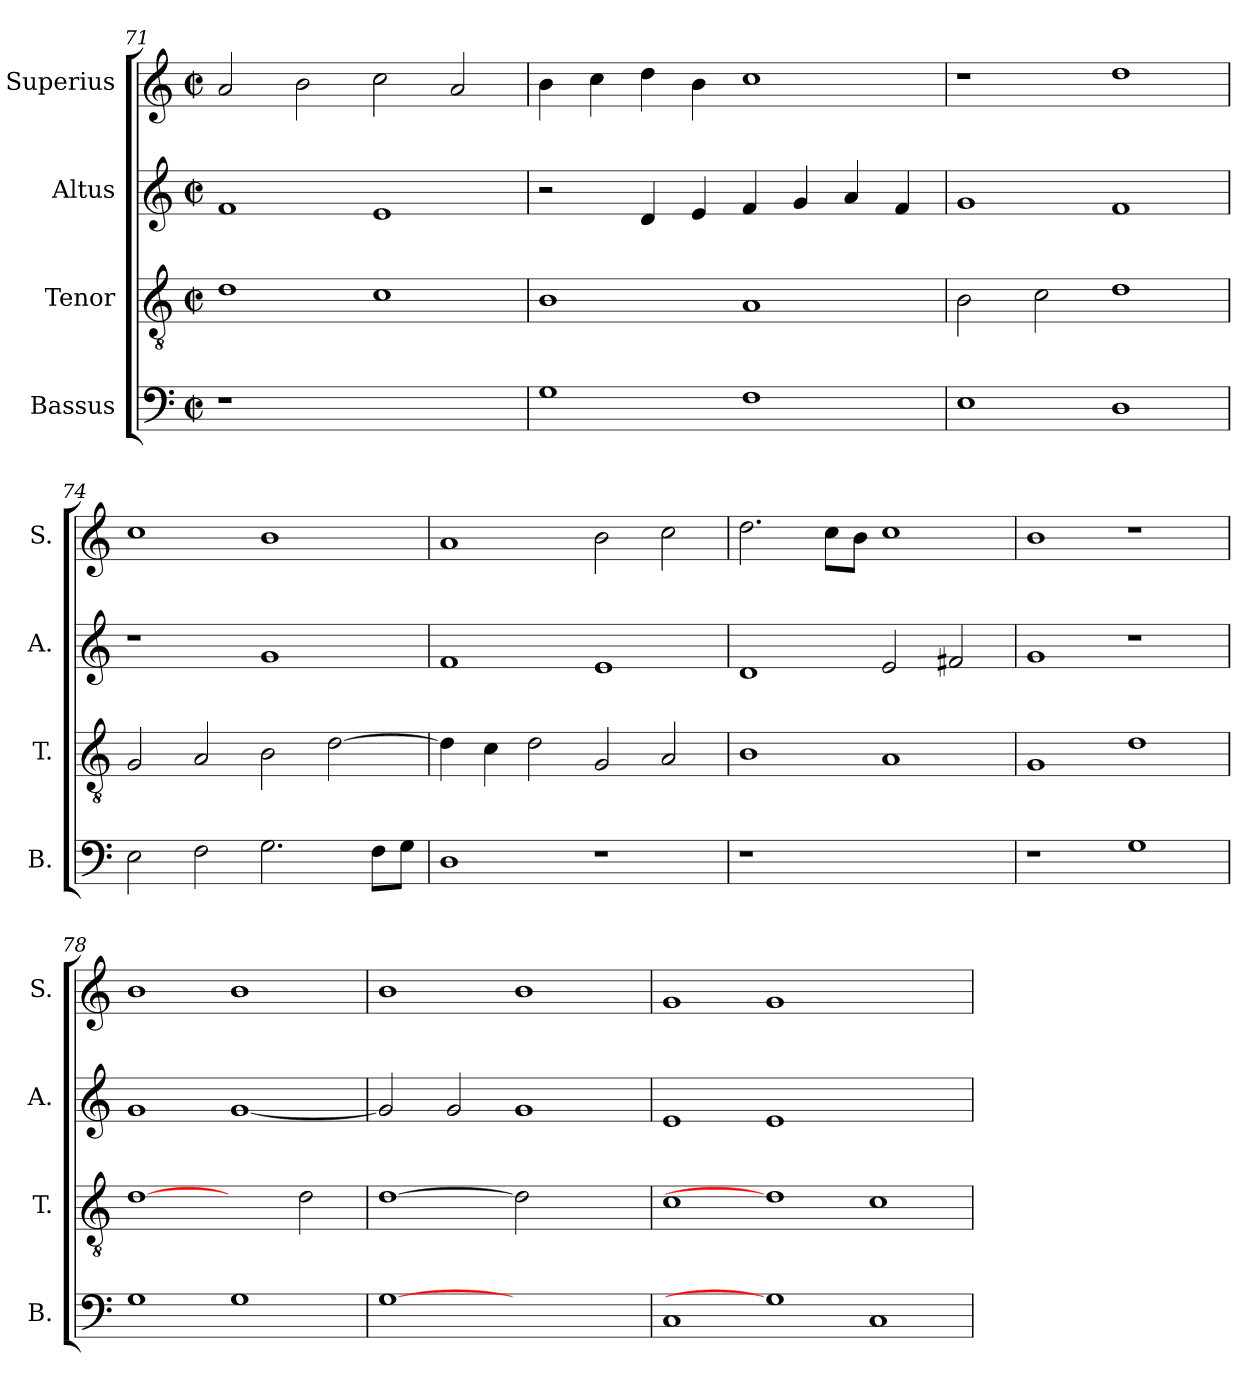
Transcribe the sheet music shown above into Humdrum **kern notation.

**kern	**kern	**kern	**kern
*part4	*part3	*part2	*part1
*staff4	*staff3	*staff2	*staff1
*I"Bassus	*I"Tenor	*I"Altus	*I"Superius
*I'B.	*I'T.	*I'A.	*I'S.
*clefF4	*clefGv2	*clefG2	*clefG2
*	*ITrd7c12	*	*
*k[]	*k[]	*k[]	*k[]
*C:	*C:	*C:	*C:
*M2/2	*M2/2	*M2/2	*M2/2
*met(c|)	*met(c|)	*met(c|)	*met(c|)
=71	=71	=71	=71
!LO:N:vis=1	!	!	!
1r	1Di	1fi	2ai/
.	.	.	2bi\
1ryy	1Ci	1ei	2cci\
.	.	.	2ai/
!!LO:PB:g=z
=72	=72	=72	=72
1Gi	1BBi	2r	4bi\
.	.	.	4cci\
.	.	4di/	4ddi\
.	.	4ei/	4bi\
1Fi	1AAi	4fi/	1cci
.	.	4gi/	.
.	.	4ai/	.
.	.	4fi/	.
=73	=73	=73	=73
1Ei	2BBi\	1gi	1r
.	2Ci\	.	.
1Di	1Di	1fi	1ddi
=74	=74	=74	=74
2Ei\	2GGi/	1r	1cci
2Fi\	2AAi/	.	.
2.Gi\	2BBi\	1gi	1bi
.	[>2Di\	.	.
8Fi\L	.	.	.
8Gi\J	.	.	.
=75	=75	=75	=75
1Di	4Di\]	1fi	1ai
.	4Ci\	.	.
.	2Di\	.	.
1r	2GGi/	1ei	2bi\
.	2AAi/	.	2cci\
=76	=76	=76	=76
!LO:N:vis=1	!	!	!
1r	1BBi	1di	2.ddi\
.	.	.	8cci\L
.	.	.	8bi\J
1ryy	1AAi	2ei/	1cci
.	.	2f#Xi/	.
!!LO:LB:g=z
=77	=77	=77	=77
1r	1GGi	1gi	1bi
1Gi	1Di	1r	1r
=78	=78	=78	=78
1Gi	[1Di	1gi	1bi
1Gi	2ryy	[<1gi	1bi
.	2Di\	.	.
=79	=79	=79	=79
[1Gi	[1Di	2gi/]	1bi
.	.	2gi/	.
1ryy	2Di]	1gi	1bi
.	2ryy	.	.
=80	=80	=80	=80
1Ci	1Ci	1ei	1gi
1Gi]	1Di]	1ei	1gi
1Ci	1Ci	1ryy	1ryy
=	=	=	=
*-	*-	*-	*-
